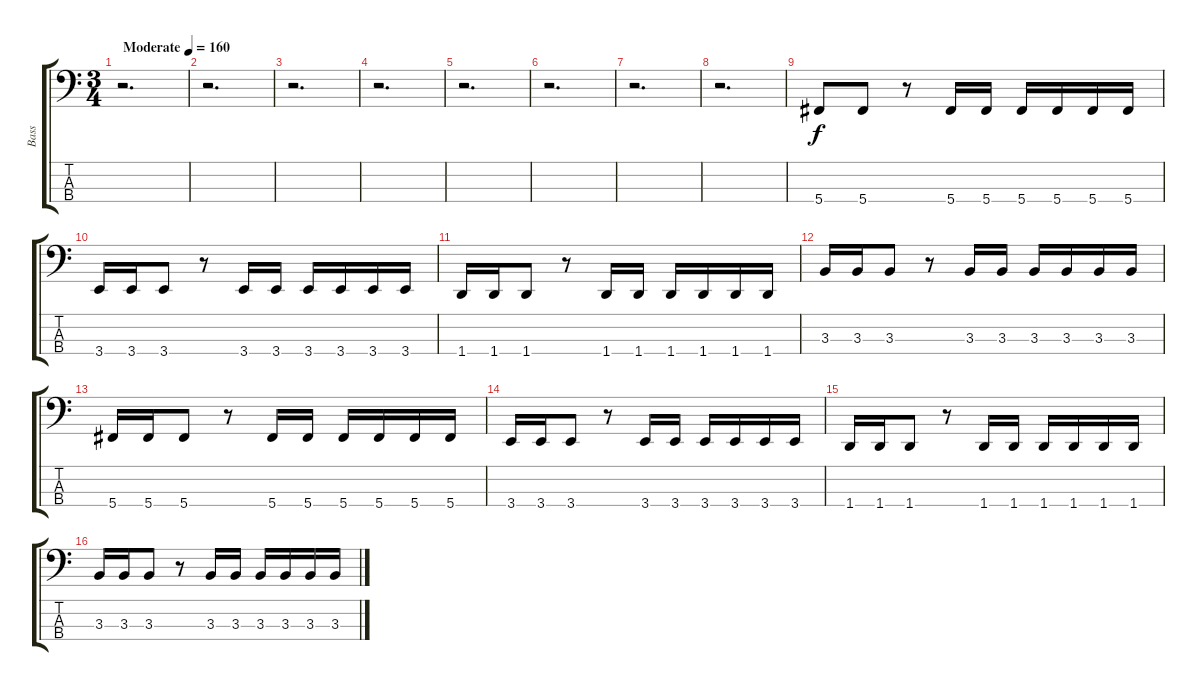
\track ("Bass" "Bass") {instrument electricbasspick}
\staff {score tabs}
\tuning (Gb2 Db2 Ab1 Db1) {hide}
\ts (3 4)
\tempo (160 "Moderate")
\clef f4
\ks c
r.2{d dy f instrument electricbasspick} |
r.2{d} |
r.2{d} |
r.2{d} |
r.2{d} |
r.2{d} |
r.2{d} |
r.2{d} |
5.4.8 5.4.8 r.8 5.4.16 5.4.16 5.4.16 5.4.16 5.4.16 5.4.16 |
3.4.16 3.4.16 3.4.8 r.8 3.4.16 3.4.16 3.4.16 3.4.16 3.4.16 3.4.16 |
1.4.16 1.4.16 1.4.8 r.8 1.4.16 1.4.16 1.4.16 1.4.16 1.4.16 1.4.16 |
3.3.16 3.3.16 3.3.8 r.8 3.3.16 3.3.16 3.3.16 3.3.16 3.3.16 3.3.16 |
5.4.16 5.4.16 5.4.8 r.8 5.4.16 5.4.16 5.4.16 5.4.16 5.4.16 5.4.16 |
3.4.16 3.4.16 3.4.8 r.8 3.4.16 3.4.16 3.4.16 3.4.16 3.4.16 3.4.16 |
1.4.16 1.4.16 1.4.8 r.8 1.4.16 1.4.16 1.4.16 1.4.16 1.4.16 1.4.16 |
3.3.16 3.3.16 3.3.8 r.8 3.3.16 3.3.16 3.3.16 3.3.16 3.3.16 3.3.16
